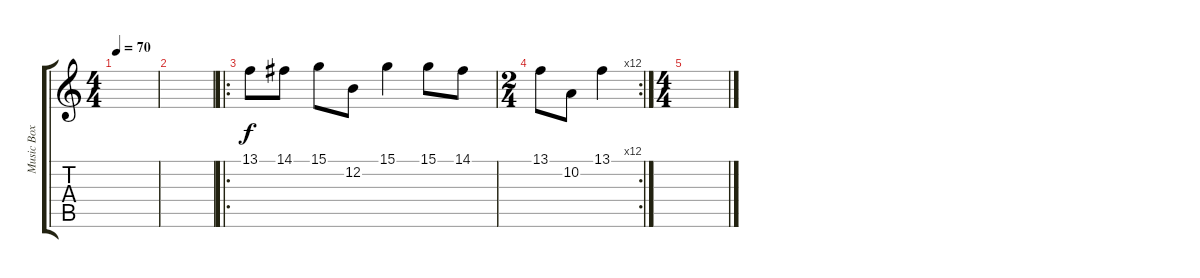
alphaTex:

\track ("Music Box" "Music Box") {instrument musicbox}
\staff {score tabs}
\tuning (E4 B3 G3 D3 A2 E2) {hide}
\ts (4 4)
\tempo 70
\clef g2
\ks c
|
|
\ro
13.1.8 14.1.8 15.1.8 12.2.8 15.1.4 15.1.8 14.1.8 |
\rc 12
\ts (2 4)
13.1.8 10.2.8 13.1.4 |
\ts (4 4)
